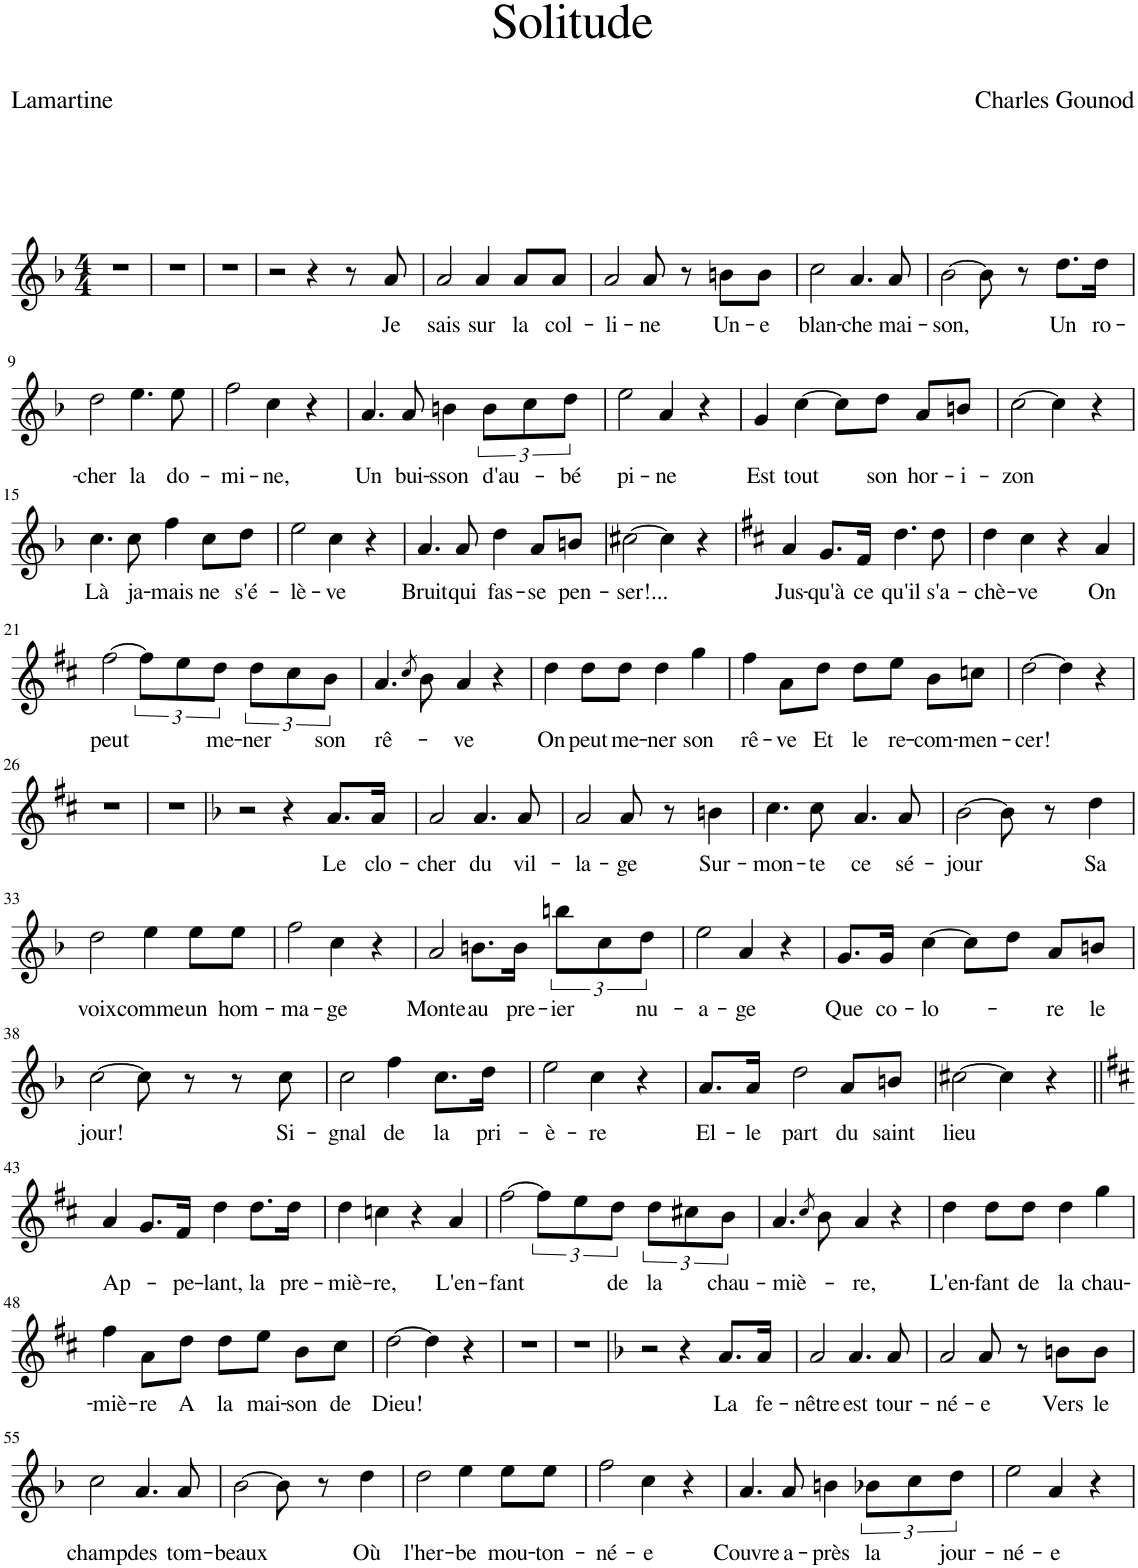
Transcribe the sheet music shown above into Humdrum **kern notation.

**kern	**text
*part1	*part1
*staff1	*staff1
*I"Piano	*
*I'Pno	*
*clefG2	*
*k[b-]	*
*M4/4	*
=1	=1
1r	.
=2	=2
1r	.
=3	=3
1r	.
=4	=4
2r	.
4r	.
8r	.
!	!LO:LY:b
8a/	Je
=5	=5
!	!LO:LY:b
2a/	sais
!	!LO:LY:b
4a/	sur
!	!LO:LY:b
8a/L	la
!	!LO:LY:b
8a/J	col-
=6	=6
!	!LO:LY:b
2a/	-li-
!	!LO:LY:b
8a/	-ne
8r	.
!	!LO:LY:b
8bn\L	Un-
!	!LO:LY:b
8b\J	-e
=7	=7
!	!LO:LY:b
2cc\	blan-
!	!LO:LY:b
4.a/	-che
!	!LO:LY:b
8a/	mai-
=8	=8
!	!LO:LY:b
[2b-\	-son,
8b-\]	.
8r	.
!	!LO:LY:b
8.dd\L	Un
!	!LO:LY:b
16dd\Jk	ro-
!!LO:LB:g=z
=9	=9
!	!LO:LY:b
2dd\	-cher
!	!LO:LY:b
4.ee\	la
!	!LO:LY:b
8ee\	do-
=10	=10
!	!LO:LY:b
2ff\	-mi-
!	!LO:LY:b
4cc\	-ne,
4r	.
=11	=11
!	!LO:LY:b
4.a/	Un
!	!LO:LY:b
8a/	bui-
!	!LO:LY:b
4bn\	-sson
!	!LO:LY:b
12b\L	d'au-
12cc\	.
!	!LO:LY:b
12dd\J	-bé
=12	=12
!	!LO:LY:b
2ee\	-pi-
!	!LO:LY:b
4a/	-ne
4r	.
=13	=13
!	!LO:LY:b
4g/	Est
!	!LO:LY:b
[4cc\	tout
8cc\L]	.
!	!LO:LY:b
8dd\J	son
!	!LO:LY:b
8a/L	hor-
!	!LO:LY:b
8bn/J	-i-
=14	=14
!	!LO:LY:b
[2cc\	-zon
4cc\]	.
4r	.
!!LO:LB:g=z
=15	=15
!	!LO:LY:b
4.cc\	Là
!	!LO:LY:b
8cc\	ja-
!	!LO:LY:b
4ff\	-mais
!	!LO:LY:b
8cc\L	ne
!	!LO:LY:b
8dd\J	s'é-
=16	=16
!	!LO:LY:b
2ee\	-lè-
!	!LO:LY:b
4cc\	-ve
4r	.
=17	=17
!	!LO:LY:b
4.a/	Bruit
!	!LO:LY:b
8a/	qui
!	!LO:LY:b
4dd\	fas-
!	!LO:LY:b
8a/L	-se
!	!LO:LY:b
8bn/J	pen-
=18	=18
!	!LO:LY:b
[2cc#X\	-ser!...
4cc#\]	.
4r	.
=19	=19
*k[f#c#]	*
!	!LO:LY:b
4a/	Jus-
!	!LO:LY:b
8.g/L	-qu'à
!	!LO:LY:b
16f#/Jk	ce
!	!LO:LY:b
4.dd\	qu'il
!	!LO:LY:b
8dd\	s'a-
=20	=20
!	!LO:LY:b
4dd\	-chè-
!	!LO:LY:b
4cc#\	-ve
4r	.
!	!LO:LY:b
4a/	On
!!LO:LB:g=z
=21	=21
!	!LO:LY:b
[2ff#\	peut
12ff#\L]	.
12ee\	.
!	!LO:LY:b
12dd\J	me-
!	!LO:LY:b
12dd\L	-ner
12cc#\	.
!	!LO:LY:b
12b\J	son
=22	=22
!	!LO:LY:b
4.a/	rê-
8qcc#/	.
8b\	.
!	!LO:LY:b
4a/	-ve
4r	.
=23	=23
!	!LO:LY:b
4dd\	On
!	!LO:LY:b
8dd\L	peut
!	!LO:LY:b
8dd\J	me-
!	!LO:LY:b
4dd\	-ner
!	!LO:LY:b
4gg\	son
=24	=24
!	!LO:LY:b
4ff#\	rê-
!	!LO:LY:b
8a\L	-ve
!	!LO:LY:b
8dd\J	Et
!	!LO:LY:b
8dd\L	le
!	!LO:LY:b
8ee\J	re-
!	!LO:LY:b
8b\L	-com-
!	!LO:LY:b
8ccn\J	-men-
=25	=25
!	!LO:LY:b
[2dd\	-cer!
4dd\]	.
4r	.
!!LO:LB:g=z
=26	=26
1r	.
=27	=27
1r	.
=28	=28
*k[b-]	*
2r	.
4r	.
!	!LO:LY:b
8.a/L	Le
!	!LO:LY:b
16a/Jk	clo-
=29	=29
!	!LO:LY:b
2a/	-cher
!	!LO:LY:b
4.a/	du
!	!LO:LY:b
8a/	vil-
=30	=30
!	!LO:LY:b
2a/	-la-
!	!LO:LY:b
8a/	-ge
8r	.
!	!LO:LY:b
4bn\	Sur-
=31	=31
!	!LO:LY:b
4.cc\	-mon-
!	!LO:LY:b
8cc\	-te
!	!LO:LY:b
4.a/	ce
!	!LO:LY:b
8a/	sé-
=32	=32
!	!LO:LY:b
[2b-\	-jour
8b-\]	.
8r	.
!	!LO:LY:b
4dd\	Sa
!!LO:LB:g=z
=33	=33
!	!LO:LY:b
2dd\	voix
!	!LO:LY:b
4ee\	comme
!	!LO:LY:b
8ee\L	un
!	!LO:LY:b
8ee\J	hom-
=34	=34
!	!LO:LY:b
2ff\	-ma-
!	!LO:LY:b
4cc\	-ge
4r	.
=35	=35
!	!LO:LY:b
2a/	Monte
!	!LO:LY:b
8.bn\L	au
!	!LO:LY:b
16b\Jk	pre-
!	!LO:LY:b
12bbn\L	-ier
12cc\	.
!	!LO:LY:b
12dd\J	nu-
=36	=36
!	!LO:LY:b
2ee\	-a-
!	!LO:LY:b
4a/	-ge
4r	.
=37	=37
!	!LO:LY:b
8.g/L	Que
!	!LO:LY:b
16g/Jk	co-
!	!LO:LY:b
[4cc\	-lo-
8cc\L]	.
8dd\J	.
!	!LO:LY:b
8a/L	-re
!	!LO:LY:b
8bn/J	le
!!LO:LB:g=z
=38	=38
!	!LO:LY:b
[2cc\	jour!
8cc\]	.
8r	.
8r	.
!	!LO:LY:b
8cc\	Si-
=39	=39
!	!LO:LY:b
2cc\	-gnal
!	!LO:LY:b
4ff\	de
!	!LO:LY:b
8.cc\L	la
!	!LO:LY:b
16dd\Jk	pri-
=40	=40
!	!LO:LY:b
2ee\	-è-
!	!LO:LY:b
4cc\	-re
4r	.
=41	=41
!	!LO:LY:b
8.a/L	El-
!	!LO:LY:b
16a/Jk	-le
!	!LO:LY:b
2dd\	part
!	!LO:LY:b
8a/L	du
!	!LO:LY:b
8bn/J	saint
=42	=42
!	!LO:LY:b
[2cc#X\	lieu
4cc#\]	.
4r	.
!!LO:LB:g=z
=43||	=43||
*k[f#c#]	*
!	!LO:LY:b
4a/	Ap-
8.g/L	.
!	!LO:LY:b
16f#/Jk	pe-
!	!LO:LY:b
4dd\	-lant,
!	!LO:LY:b
8.dd\L	la
!	!LO:LY:b
16dd\Jk	pre-
=44	=44
!	!LO:LY:b
4dd\	-miè-
!	!LO:LY:b
4ccn\	-re,
4r	.
!	!LO:LY:b
4a/	L'en-
=45	=45
!	!LO:LY:b
[2ff#\	-fant
12ff#\L]	.
12ee\	.
!	!LO:LY:b
12dd\J	de
!	!LO:LY:b
12dd\L	la
12cc#X\	.
!	!LO:LY:b
12b\J	chau-
=46	=46
!	!LO:LY:b
4.a/	-miè-
8qcc#/	.
8b\	.
!	!LO:LY:b
4a/	-re,
4r	.
=47	=47
!	!LO:LY:b
4dd\	L'en-
!	!LO:LY:b
8dd\L	-fant
!	!LO:LY:b
8dd\J	de
!	!LO:LY:b
4dd\	la
!	!LO:LY:b
4gg\	chau-
!!LO:LB:g=z
=48	=48
!	!LO:LY:b
4ff#\	-miè-
!	!LO:LY:b
8a\L	-re
!	!LO:LY:b
8dd\J	A
!	!LO:LY:b
8dd\L	la
!	!LO:LY:b
8ee\J	mai-
!	!LO:LY:b
8b\L	-son
!	!LO:LY:b
8cc#\J	de
=49	=49
!	!LO:LY:b
[2dd\	Dieu!
4dd\]	.
4r	.
=50	=50
1r	.
=51	=51
1r	.
=52	=52
*k[b-]	*
2r	.
4r	.
!	!LO:LY:b
8.a/L	La
!	!LO:LY:b
16a/Jk	fe-
=53	=53
!	!LO:LY:b
2a/	-nêtre
!	!LO:LY:b
4.a/	est
!	!LO:LY:b
8a/	tour-
=54	=54
!	!LO:LY:b
2a/	-né-
!	!LO:LY:b
8a/	-e
8r	.
!	!LO:LY:b
8bn\L	Vers
!	!LO:LY:b
8b\J	le
!!LO:LB:g=z
=55	=55
!	!LO:LY:b
2cc\	champ
!	!LO:LY:b
4.a/	des
!	!LO:LY:b
8a/	tom-
=56	=56
!	!LO:LY:b
[2b-\	-beaux
8b-\]	.
8r	.
!	!LO:LY:b
4dd\	Où
=57	=57
!	!LO:LY:b
2dd\	l'her-
!	!LO:LY:b
4ee\	-be
!	!LO:LY:b
8ee\L	mou-
!	!LO:LY:b
8ee\J	-ton-
=58	=58
!	!LO:LY:b
2ff\	-né-
!	!LO:LY:b
4cc\	-e
4r	.
=59	=59
!	!LO:LY:b
4.a/	Couvre
!	!LO:LY:b
8a/	a-
!	!LO:LY:b
4bn\	-près
!	!LO:LY:b
12b-X\L	la
12cc\	.
!	!LO:LY:b
12dd\J	jour-
=60	=60
!	!LO:LY:b
2ee\	-né-
!	!LO:LY:b
4a/	-e
4r	.
=	=
*-	*-
